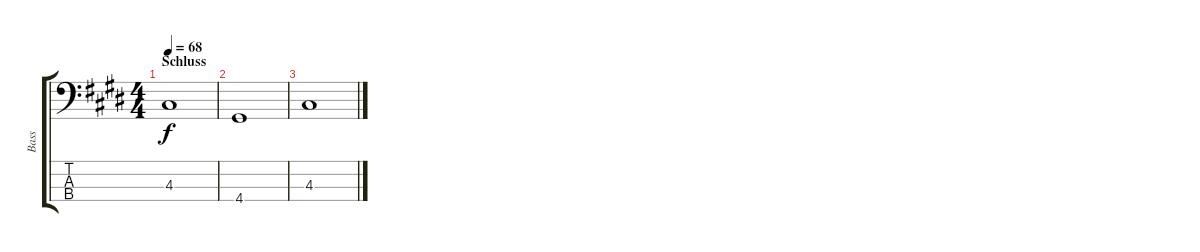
\track ("Bass" "Bass") {instrument electricbassfinger}
\staff {score tabs}
\tuning (G2 D2 A1 E1) {hide}
\ts (4 4)
\section ("" "Schluss")
\tempo 68
\clef f4
\ks e
4.3.1{dy f} |
4.4.1 |
4.3.1
